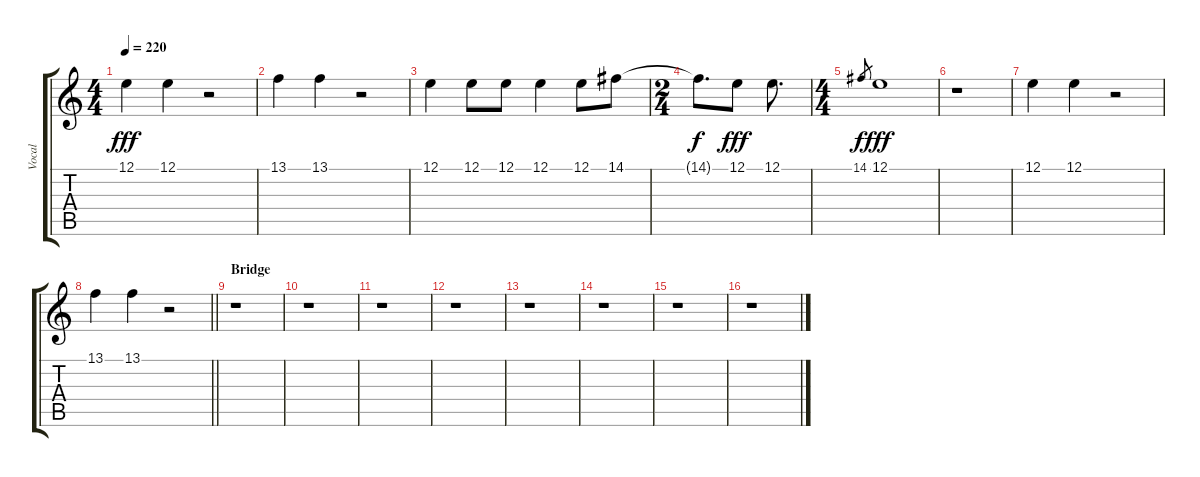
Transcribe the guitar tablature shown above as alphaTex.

\track ("Vocal" "Vocal") {instrument lead1square}
\staff {score tabs}
\tuning (E4 B3 G3 D3 A2 E2) {hide}
\ts (4 4)
\tempo 220
\clef g2
\ks c
12.1.4{dy fff} 12.1.4 r.2 |
13.1.4 13.1.4 r.2 |
12.1.4 12.1.8 12.1.8 12.1.4 12.1.8 14.1.8 |
\ts (2 4)
14.1{t}.8{d dy f} 12.1.8{dy fff} 12.1.8{d} |
\ts (4 4)
14.1.8{gr dy f} 12.1.1{dy fff} |
r.1 |
12.1.4 12.1.4 r.2 |
\barLineRight lightlight
13.1.4 13.1.4 r.2 |
\section ("" "Bridge")
r.1 |
r.1 |
r.1 |
r.1 |
r.1 |
r.1 |
r.1 |
r.1
